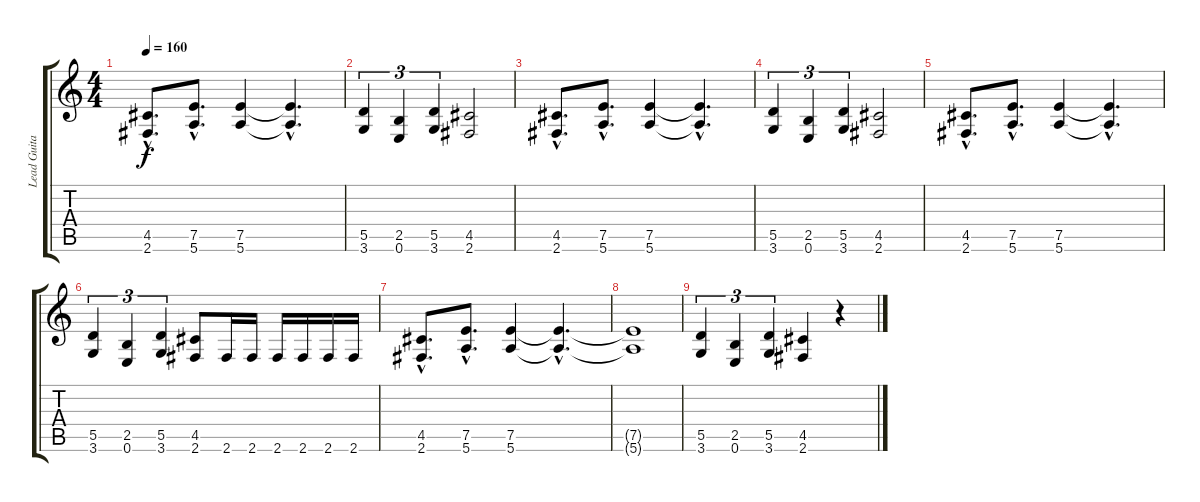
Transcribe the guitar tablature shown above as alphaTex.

\track ("Lead Guitar" "Lead Guita") {instrument distortionguitar}
\staff {score tabs}
\tuning (E4 B3 G3 D3 A2 E2) {hide}
\ts (4 4)
\tempo 160
\clef g2
\ks c
(4.5{hac} 2.6{hac}).8{d dy f} (7.5{hac} 5.6{hac}).8{d} (7.5 5.6).4 (7.5{hac t} 5.6{hac t}).4{d} |
(5.5 3.6).4{tu (3 2)} (2.5 0.6).4{tu (3 2)} (5.5 3.6).4{tu (3 2)} (4.5 2.6).2 |
(4.5{hac} 2.6{hac}).8{d} (7.5{hac} 5.6{hac}).8{d} (7.5 5.6).4 (7.5{hac t} 5.6{hac t}).4{d} |
(5.5 3.6).4{tu (3 2)} (2.5 0.6).4{tu (3 2)} (5.5 3.6).4{tu (3 2)} (4.5 2.6).2 |
(4.5{hac} 2.6{hac}).8{d} (7.5{hac} 5.6{hac}).8{d} (7.5 5.6).4 (7.5{hac t} 5.6{hac t}).4{d} |
(5.5 3.6).4{tu (3 2)} (2.5 0.6).4{tu (3 2)} (5.5 3.6).4{tu (3 2)} (4.5 2.6).8 2.6.16 2.6.16 2.6.16 2.6.16 2.6.16 2.6.16 |
(4.5{hac} 2.6{hac}).8{d} (7.5{hac} 5.6{hac}).8{d} (7.5 5.6).4 (7.5{hac t} 5.6{hac t}).4{d} |
(7.5{t} 5.6{t}).1 |
(5.5 3.6).4{tu (3 2)} (2.5 0.6).4{tu (3 2)} (5.5 3.6).4{tu (3 2)} (4.5 2.6).4 r.4
